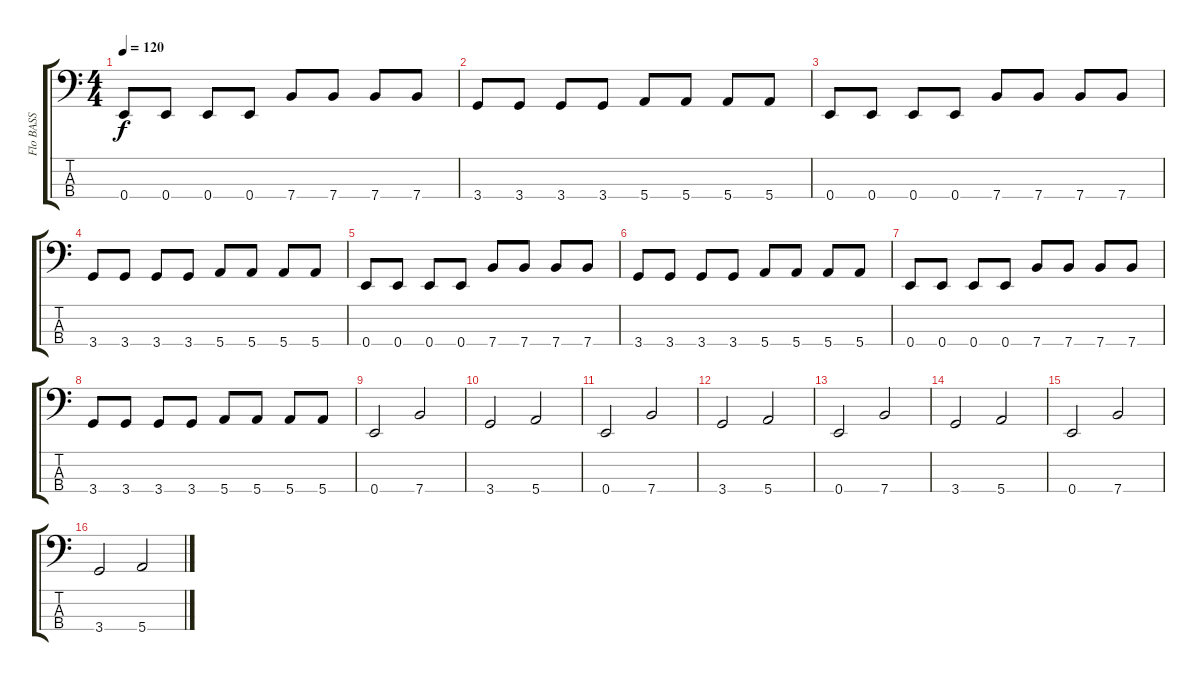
\track ("Flo BASS" "Flo BASS") {instrument slapbass1}
\staff {score tabs}
\tuning (G2 D2 A1 E1) {hide}
\ts (4 4)
\tempo 120
\clef f4
\ks c
0.4.8{dy f instrument electricbassfinger} 0.4.8 0.4.8 0.4.8 7.4.8 7.4.8 7.4.8 7.4.8 |
3.4.8 3.4.8 3.4.8 3.4.8 5.4.8 5.4.8 5.4.8 5.4.8 |
0.4.8{instrument electricbassfinger} 0.4.8 0.4.8 0.4.8 7.4.8 7.4.8 7.4.8 7.4.8 |
3.4.8 3.4.8 3.4.8 3.4.8 5.4.8 5.4.8 5.4.8 5.4.8 |
0.4.8{instrument electricbassfinger} 0.4.8 0.4.8 0.4.8 7.4.8 7.4.8 7.4.8 7.4.8 |
3.4.8 3.4.8 3.4.8 3.4.8 5.4.8 5.4.8 5.4.8 5.4.8 |
0.4.8{instrument electricbassfinger} 0.4.8 0.4.8 0.4.8 7.4.8 7.4.8 7.4.8 7.4.8 |
3.4.8 3.4.8 3.4.8 3.4.8 5.4.8 5.4.8 5.4.8 5.4.8 |
0.4.2{instrument slapbass1} 7.4.2 |
3.4.2 5.4.2 |
0.4.2{instrument slapbass1} 7.4.2 |
3.4.2 5.4.2 |
0.4.2{instrument slapbass1} 7.4.2 |
3.4.2 5.4.2 |
0.4.2{instrument slapbass1} 7.4.2 |
3.4.2 5.4.2
